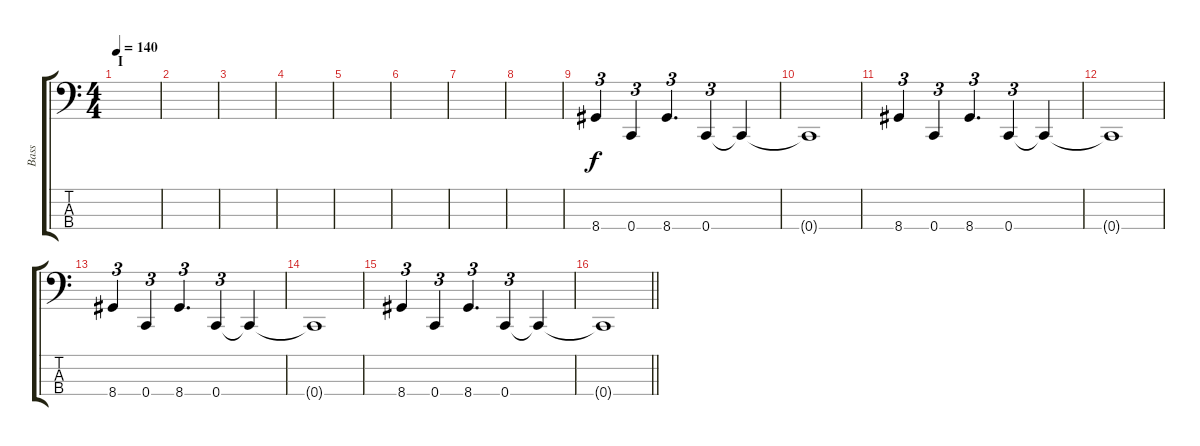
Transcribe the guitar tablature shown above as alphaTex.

\track ("Bass" "Bass") {instrument electricbassfinger}
\staff {score tabs}
\tuning (F2 C2 G1 C1) {hide}
\ts (4 4)
\section ("" "I")
\tempo 140
\clef f4
\ks c
|
|
|
|
|
|
|
|
8.4.4{tu (3 2)} 0.4.4{tu (3 2)} 8.4.4{d tu (3 2)} 0.4.4{tu (3 2)} 0.4{t}.4 |
0.4{t}.1 |
8.4.4{tu (3 2)} 0.4.4{tu (3 2)} 8.4.4{d tu (3 2)} 0.4.4{tu (3 2)} 0.4{t}.4 |
0.4{t}.1 |
8.4.4{tu (3 2)} 0.4.4{tu (3 2)} 8.4.4{d tu (3 2)} 0.4.4{tu (3 2)} 0.4{t}.4 |
0.4{t}.1 |
8.4.4{tu (3 2)} 0.4.4{tu (3 2)} 8.4.4{d tu (3 2)} 0.4.4{tu (3 2)} 0.4{t}.4 |
\barLineRight lightlight
0.4{t}.1
